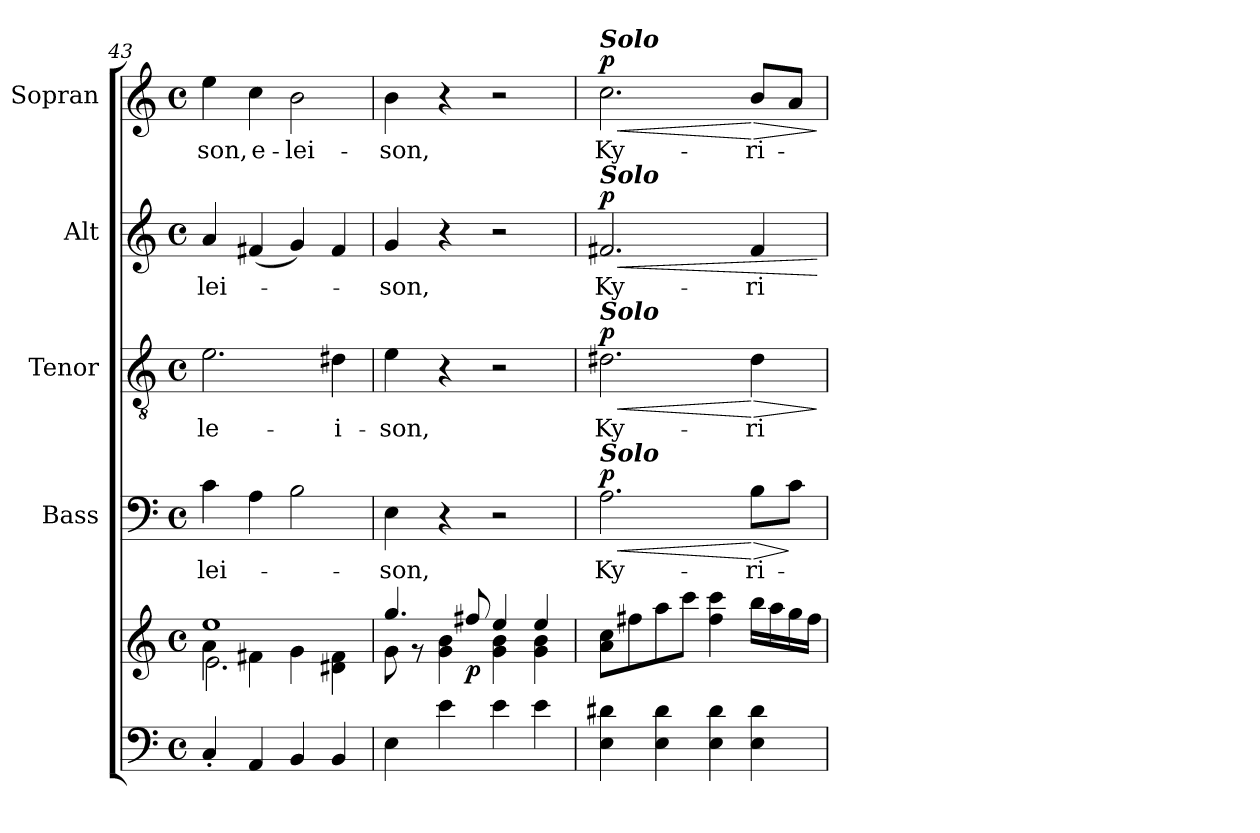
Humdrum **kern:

**kern	**kern	**dynam	**kern	**text	**dynam	**kern	**text	**dynam	**kern	**text	**dynam	**kern	**text	**dynam
*part5	*part5	*part5	*part4	*part4	*part4	*part3	*part3	*part3	*part2	*part2	*part2	*part1	*part1	*part1
*staff6	*staff5	*staff5/6	*staff4	*staff4	*staff4	*staff3	*staff3	*staff3	*staff2	*staff2	*staff2	*staff1	*staff1	*staff1
*	*	*	*I"Bass	*	*	*I"Tenor	*	*	*I"Alt	*	*	*I"Sopran	*	*
*	*	*	*I'B.	*	*	*I'T.	*	*	*I'A.	*	*	*I'S.	*	*
!!LO:PB:g=z
*clefF4	*clefG2	*	*clefF4	*	*	*clefGv2	*	*	*clefG2	*	*	*clefG2	*	*
*k[]	*k[]	*	*k[]	*	*	*k[]	*	*	*k[]	*	*	*k[]	*	*
*C:	*C:	*	*C:	*	*	*C:	*	*	*C:	*	*	*C:	*	*
*M4/4	*M4/4	*	*M4/4	*	*	*M4/4	*	*	*M4/4	*	*	*M4/4	*	*
*met(c)	*met(c)	*	*met(c)	*	*	*met(c)	*	*	*met(c)	*	*	*met(c)	*	*
=43	=43	=43	=43	=43	=43	=43	=43	=43	=43	=43	=43	=43	=43	=43
*	*^	*	*	*	*	*	*	*	*	*	*	*	*	*
*	*	*^	*	*	*	*	*	*	*	*	*	*	*	*	*
!	!	!	!	!	!	!LO:LY:b	!	!	!LO:LY:b	!	!	!LO:LY:b	!	!	!LO:LY:b	!
4C'</	1ee	4a\	2.e\	.	4c\	-lei-	.	2.e\	-le-	.	4a/	-lei-	.	4ee\	-son,	.
!	!	!	!	!	!	!	!	!	!	!	!	!	!	!	!LO:LY:b	!
4AA/	.	4f#X\	.	.	4A\	.	.	.	.	.	(<4f#X/	.	.	4cc\	e-	.
!	!	!	!	!	!	!	!	!	!	!	!	!	!	!	!LO:LY:b	!
4BB/	.	4g\	.	.	2B\	.	.	.	.	.	4g/)	.	.	2b\	-lei-	.
!	!	!	!	!	!	!	!	!	!LO:LY:b	!	!	!	!	!	!	!
4BB/	.	4d#X\ 4f#\	4ryy	.	.	.	.	4d#X\	-i-	.	4f#/	.	.	.	.	.
=44	=44	=44	=44	=44	=44	=44	=44	=44	=44	=44	=44	=44	=44	=44	=44	=44
!	!	!	!	!	!	!LO:LY:b	!	!	!LO:LY:b	!	!	!LO:LY:b	!	!	!LO:LY:b	!
*	*	*v	*v	*	*	*	*	*	*	*	*	*	*	*	*	*
4E\	4.gg/	8g\	.	4E\	-son,	.	4e\	-son,	.	4g/	-son,	.	4b\	-son,	.
.	.	8rf	.	.	.	.	.	.	.	.	.	.	.	.	.
4e\	.	4g\ 4b\	.	4r	.	.	4r	.	.	4r	.	.	4r	.	.
!	!	!	!LO:DY:b	!	!	!	!	!	!	!	!	!	!	!	!
.	8ff#X/	.	p	.	.	.	.	.	.	.	.	.	.	.	.
4e\	4ee/	4g\ 4b\	.	2r	.	.	2r	.	.	2r	.	.	2r	.	.
4e\	4ee/	4g\ 4b\	.	.	.	.	.	.	.	.	.	.	.	.	.
=45	=45	=45	=45	=45	=45	=45	=45	=45	=45	=45	=45	=45	=45	=45	=45
!	!	!	!	!	!	!	!	!	!	!	!	!	!LO:TX:a:Bi:t=Solo	!	!
!	!	!	!	!	!	!	!	!	!	!LO:TX:a:Bi:t=Solo	!	!	!	!	!
!	!	!	!	!	!	!	!LO:TX:a:Bi:t=Solo	!	!	!	!	!	!	!	!
!	!	!	!	!LO:TX:a:Bi:t=Solo	!	!	!	!	!	!	!	!	!	!	!
!	!	!	!	!	!LO:LY:b	!LO:HP:b	!	!LO:LY:b	!LO:HP:b	!	!LO:LY:b	!LO:HP:b	!	!LO:LY:b	!LO:HP:b
!	!	!	!	!	!	!LO:DY:n=1:a	!	!	!LO:DY:n=1:a	!	!	!LO:DY:n=1:a	!	!	!LO:DY:n=1:a
*	*v	*v	*	*	*	*	*	*	*	*	*	*	*	*	*
4E\ 4d#X\	8a\ 8cc\L	.	2.A\	Ky-	< p	2.d#X\	Ky-	< p	2.f#X/	Ky-	< p	2.cc\	Ky-	< p
.	8ff#X\	.	.	.	.	.	.	.	.	.	.	.	.	.
4E\ 4d#\	8aa\	.	.	.	.	.	.	.	.	.	.	.	.	.
.	8ccc\J	.	.	.	.	.	.	.	.	.	.	.	.	.
4E\ 4d#\	4ff#\ 4ccc\	.	.	.	.	.	.	.	.	.	.	.	.	.
!	!	!	!	!LO:LY:b	!LO:HP:n=1:b	!	!LO:LY:b	!LO:HP:n=1:b	!	!LO:LY:b	!	!	!LO:LY:b	!LO:HP:n=1:b
4E\ 4d#\	16bb\LL	.	8B\L	-ri-	[ >	4d#\	-ri-	[ >	4f#/	-ri-	.	8b/L	-ri-	[ >
.	16aa\	.	.	.	.	.	.	.	.	.	.	.	.	.
.	16gg\	.	8c\J	.	]	.	.	.	.	.	.	8a/J	.	.
.	16ff#\JJ	.	.	.	.	.	.	.	.	.	.	.	.	.
.	.	.	.	.	.	.	.	]	.	.	[	.	.	]
=	=	=	=	=	=	=	=	=	=	=	=	=	=	=
*-	*-	*-	*-	*-	*-	*-	*-	*-	*-	*-	*-	*-	*-	*-
